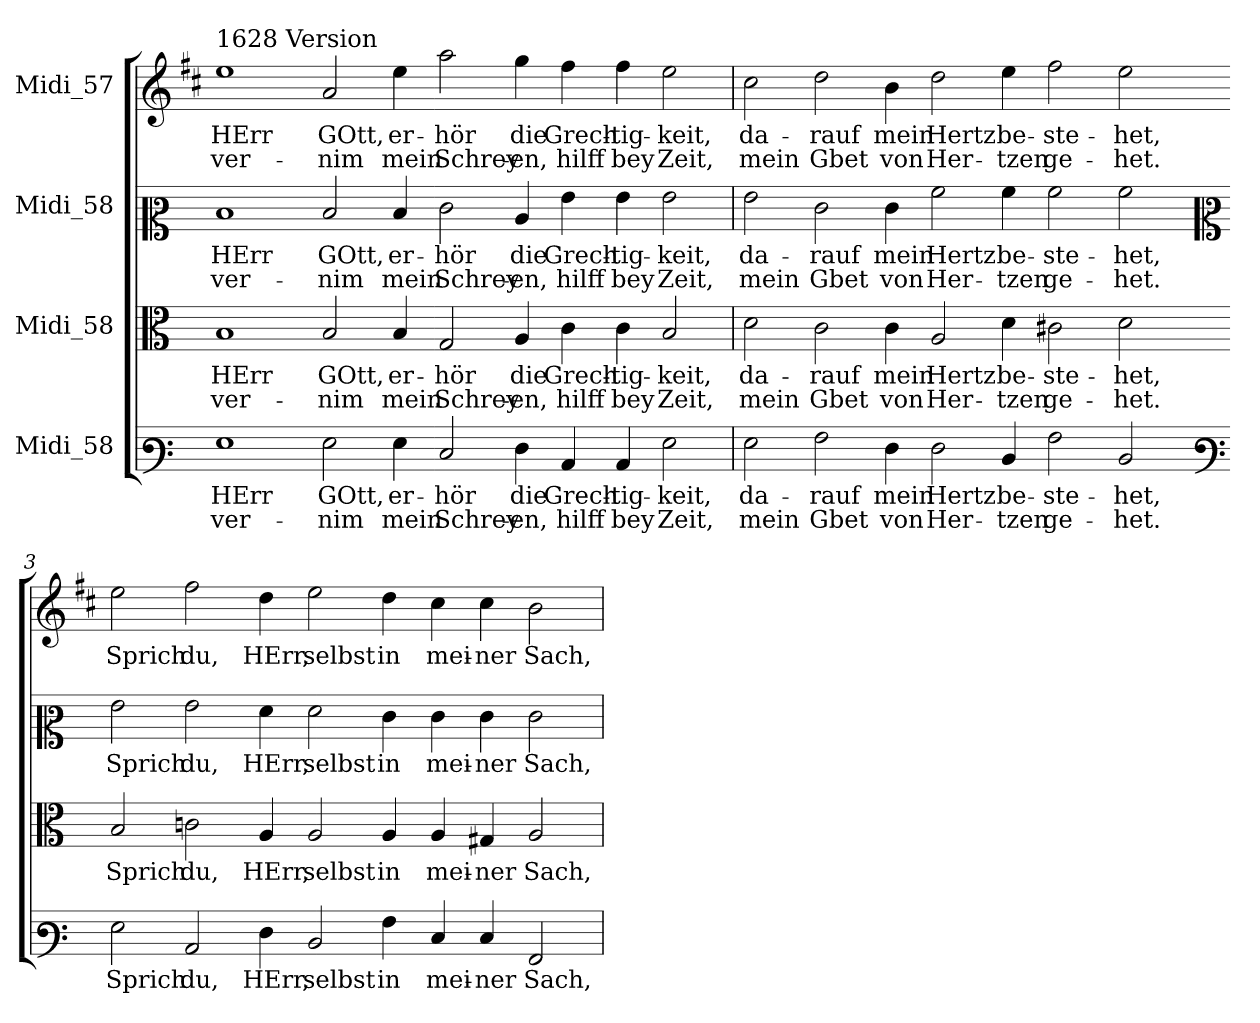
**kern	**text	**text	**kern	**text	**text	**kern	**text	**text	**kern	**text	**text
*part4	*part4	*part4	*part3	*part3	*part3	*part2	*part2	*part2	*part1	*part1	*part1
*staff4	*staff4	*staff4	*staff3	*staff3	*staff3	*staff2	*staff2	*staff2	*staff1	*staff1	*staff1
*I"Midi_58	*	*	*I"Midi_58	*	*	*I"Midi_58	*	*	*I"Midi_57	*	*
*clefF3	*	*	*clefC3	*	*	*clefC2	*	*	*clefG2	*	*
*	*	*	*	*	*	*	*	*	*ITrd1c2	*	*
*k[]	*	*	*k[]	*	*	*k[]	*	*	*k[]	*	*
*C:	*	*	*C:	*	*	*C:	*	*	*C:	*	*
=1	=1	=1	=1	=1	=1	=1	=1	=1	=1	=1	=1
!	!	!	!	!	!	!	!	!	!LO:TX:a:t=1628 Version	!	!
!	!LO:LY:b	!LO:LY:b	!	!LO:LY:b	!LO:LY:b	!	!LO:LY:b	!LO:LY:b	!	!LO:LY:b	!LO:LY:b
1G	HErr	ver-	1B	HErr	ver-	1d	HErr	ver-	1dd	HErr	ver-
!	!LO:LY:b	!LO:LY:b	!	!LO:LY:b	!LO:LY:b	!	!LO:LY:b	!LO:LY:b	!	!LO:LY:b	!LO:LY:b
2G	-GOtt,	nim	2B	-GOtt,	nim	2d	-GOtt,	nim	2g	-GOtt,	nim
!	!LO:LY:b	!LO:LY:b	!	!LO:LY:b	!LO:LY:b	!	!LO:LY:b	!LO:LY:b	!	!LO:LY:b	!LO:LY:b
4G	er-	-mein	4B	er-	-mein	4d	er-	-mein	4dd	er-	-mein
!	!LO:LY:b	!LO:LY:b	!	!LO:LY:b	!LO:LY:b	!	!LO:LY:b	!LO:LY:b	!	!LO:LY:b	!LO:LY:b
2E	hör	Schrey-	2G	hör	Schrey-	2e	hör	Schrey-	2gg	hör	Schrey-
!	!LO:LY:b	!LO:LY:b	!	!LO:LY:b	!LO:LY:b	!	!LO:LY:b	!LO:LY:b	!	!LO:LY:b	!LO:LY:b
4F	-die	en,	4A	-die	en,	4c	-die	en,	4ff	-die	en,
!	!LO:LY:b	!LO:LY:b	!	!LO:LY:b	!LO:LY:b	!	!LO:LY:b	!LO:LY:b	!	!LO:LY:b	!LO:LY:b
4C	Grech-	-hilff	4c	Grech-	-hilff	4g	Grech-	-hilff	4ee	Grech-	-hilff
!	!LO:LY:b	!LO:LY:b	!	!LO:LY:b	!LO:LY:b	!	!LO:LY:b	!LO:LY:b	!	!LO:LY:b	!LO:LY:b
4C	tig-	-bey	4c	tig-	-bey	4g	tig-	-bey	4ee	tig-	-bey
!	!LO:LY:b	!LO:LY:b	!	!LO:LY:b	!LO:LY:b	!	!LO:LY:b	!LO:LY:b	!	!LO:LY:b	!LO:LY:b
2G	keit,	Zeit,	2B	keit,	Zeit,	2g	keit,	Zeit,	2dd	keit,	Zeit,
=2	=2	=2	=2	=2	=2	=2	=2	=2	=2	=2	=2
!	!LO:LY:b	!LO:LY:b	!	!LO:LY:b	!LO:LY:b	!	!LO:LY:b	!LO:LY:b	!	!LO:LY:b	!LO:LY:b
2G	da-	-mein	2d	da-	-mein	2g	da-	-mein	2b	da-	-mein
!	!LO:LY:b	!LO:LY:b	!	!LO:LY:b	!LO:LY:b	!	!LO:LY:b	!LO:LY:b	!	!LO:LY:b	!LO:LY:b
2A	rauf	Gbet	2c	rauf	Gbet	2e	rauf	Gbet	2cc	rauf	Gbet
!	!LO:LY:b	!LO:LY:b	!	!LO:LY:b	!LO:LY:b	!	!LO:LY:b	!LO:LY:b	!	!LO:LY:b	!LO:LY:b
4F	mein	von	4c	mein	von	4e	mein	von	4a	mein	von
!	!LO:LY:b	!LO:LY:b	!	!LO:LY:b	!LO:LY:b	!	!LO:LY:b	!LO:LY:b	!	!LO:LY:b	!LO:LY:b
2F	Hertz	Her-	2A	Hertz	Her-	2a	Hertz	Her-	2cc	Hertz	Her-
!	!LO:LY:b	!LO:LY:b	!	!LO:LY:b	!LO:LY:b	!	!LO:LY:b	!LO:LY:b	!	!LO:LY:b	!LO:LY:b
4D	-be-	-tzen	4d	-be-	-tzen	4a	-be-	-tzen	4dd	-be-	-tzen
!	!LO:LY:b	!LO:LY:b	!	!LO:LY:b	!LO:LY:b	!	!LO:LY:b	!LO:LY:b	!	!LO:LY:b	!LO:LY:b
2A	ste-	-ge-	2c#X	ste-	-ge-	2a	ste-	-ge-	2ee	ste-	-ge-
!	!LO:LY:b	!LO:LY:b	!	!LO:LY:b	!LO:LY:b	!	!LO:LY:b	!LO:LY:b	!	!LO:LY:b	!LO:LY:b
2D	-het,	het.	2d	-het,	het.	2a	-het,	het.	2dd	-het,	het.
!!LO:LB:g=z
=3-	=3-	=3-	=3-	=3-	=3-	=3-	=3-	=3-	=3-	=3-	=3-
*clefF3	*	*	*	*	*	*clefC2	*	*	*	*	*
!	!LO:LY:b	!	!	!LO:LY:b	!	!	!LO:LY:b	!	!	!LO:LY:b	!
2G	Sprich	.	2B	Sprich	.	2g	Sprich	.	2dd	Sprich	.
!	!LO:LY:b	!	!	!LO:LY:b	!	!	!LO:LY:b	!	!	!LO:LY:b	!
2C	du,	.	2c	du,	.	2g	du,	.	2ee	du,	.
!	!LO:LY:b	!	!	!LO:LY:b	!	!	!LO:LY:b	!	!	!LO:LY:b	!
4F	HErr,	.	4A	HErr,	.	4f	HErr,	.	4cc	HErr,	.
!	!LO:LY:b	!	!	!LO:LY:b	!	!	!LO:LY:b	!	!	!LO:LY:b	!
2D	selbst	.	2A	selbst	.	2f	selbst	.	2dd	selbst	.
!	!LO:LY:b	!	!	!LO:LY:b	!	!	!LO:LY:b	!	!	!LO:LY:b	!
4A	in	.	4A	in	.	4e	in	.	4cc	in	.
!	!LO:LY:b	!	!	!LO:LY:b	!	!	!LO:LY:b	!	!	!LO:LY:b	!
4E	mei-	.	4A	mei-	.	4e	mei-	.	4b	mei-	.
!	!LO:LY:b	!	!	!LO:LY:b	!	!	!LO:LY:b	!	!	!LO:LY:b	!
4E	-ner	.	4G#X	-ner	.	4e	-ner	.	4b	-ner	.
!	!LO:LY:b	!	!	!LO:LY:b	!	!	!LO:LY:b	!	!	!LO:LY:b	!
2AA	Sach,	.	2A	Sach,	.	2e	Sach,	.	2a	Sach,	.
=	=	=	=	=	=	=	=	=	=	=	=
*-	*-	*-	*-	*-	*-	*-	*-	*-	*-	*-	*-
